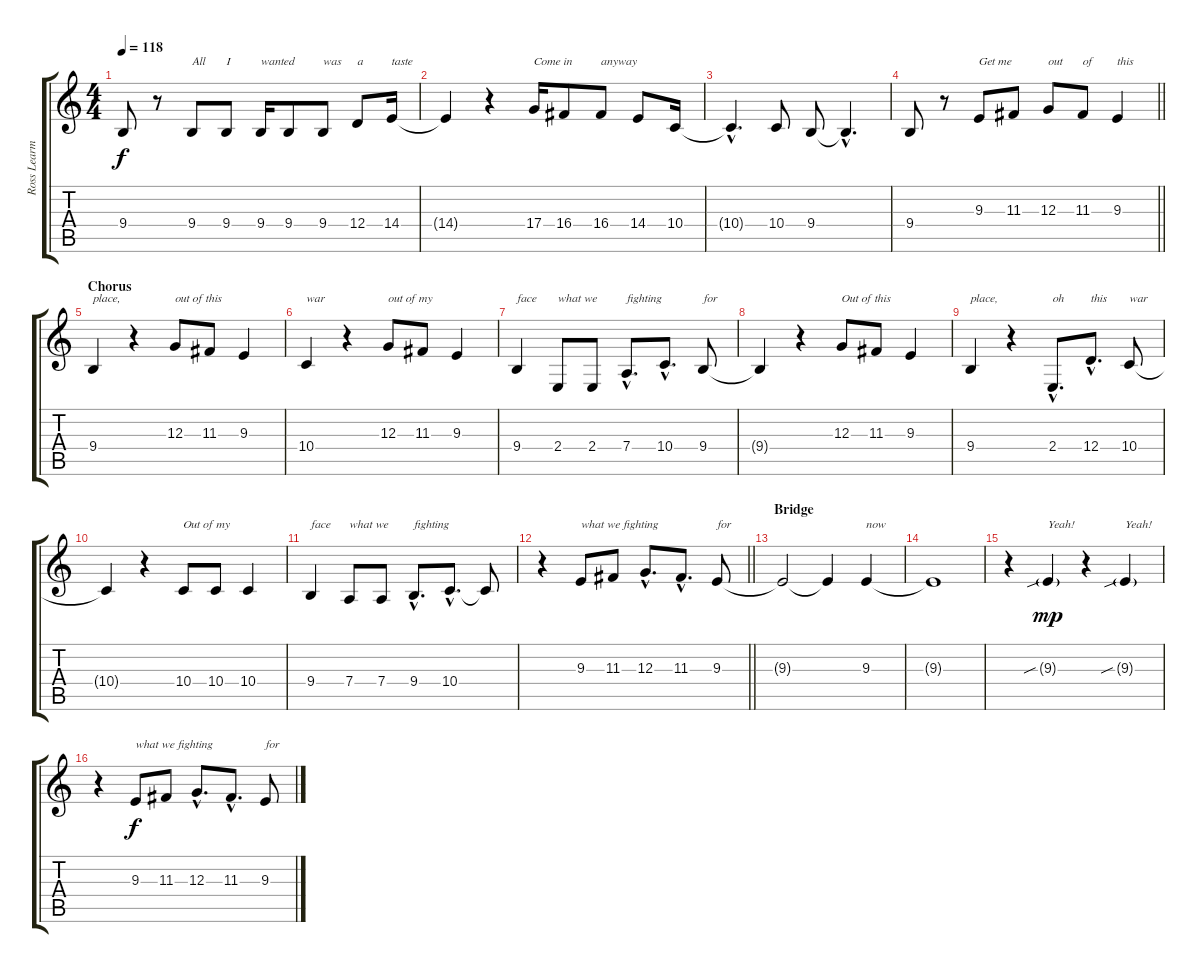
\track ("Ross Learmonth (Vocals)" "Ross Learm") {instrument violin}
\staff {score tabs}
\tuning (E4 B3 G3 D3 A2 E2) {hide}
\ts (4 4)
\tempo 118
\clef g2
\ks c
9.4.8{dy f} r.8 9.4.8{txt "All"} 9.4.8{txt "I"} 9.4.16{txt "wanted"} 9.4.8 9.4.8{txt "was"} 12.4.8{txt "a"} 14.4.16{txt "taste"} |
14.4{t}.4 r.4 17.4.16{txt "Come in"} 16.4.8 16.4.8{txt "anyway"} 14.4.8 10.4.16 |
10.4{hac t}.4{d} 10.4.8 9.4.8 9.4{hac t}.4{d} |
\barLineRight lightlight
9.4.8 r.8 9.3.8{txt "Get me"} 11.3.8 12.3.8{txt "out"} 11.3.8{txt "of"} 9.3.4{txt "this"} |
\section ("" "Chorus")
9.4.4{txt "place,"} r.4 12.3.8{txt "out of this"} 11.3.8 9.3.4 |
10.4.4{txt "war"} r.4 12.3.8{txt "out of my"} 11.3.8 9.3.4 |
9.4.4{txt "face"} 2.4.8{txt "what we"} 2.4.8 7.4{hac}.8{d txt "fighting"} 10.4{hac}.8{d} 9.4.8{txt "for"} |
9.4{t}.4 r.4 12.3.8{txt "Out of this"} 11.3.8 9.3.4 |
9.4.4{txt "place,"} r.4 2.4{hac}.8{d txt "oh"} 12.4{hac}.8{d txt "this"} 10.4.8{txt "war"} |
10.4{t}.4 r.4 10.4.8{txt "Out of my"} 10.4.8 10.4.4 |
9.4.4{txt "face"} 7.4.8{txt "what we"} 7.4.8 9.4{hac}.8{d txt "fighting"} 10.4{hac}.8{d} 10.4{t}.8 |
\barLineRight lightlight
r.4 9.3.8{txt "what we fighting"} 11.3.8 12.3{hac}.8{d} 11.3{hac}.8{d} 9.3.8{txt "for"} |
\section ("" "Bridge")
9.3{t}.2 9.3{t}.4 9.3.4{txt "now"} |
9.3{t}.1 |
r.4 9.3{sib g}.4{txt "Yeah!" dy mp} r.4 9.3{sib g}.4{txt "Yeah!"} |
r.4 9.3.8{txt "what we fighting" dy f} 11.3.8 12.3{hac}.8{d} 11.3{hac}.8{d} 9.3.8{txt "for"}
